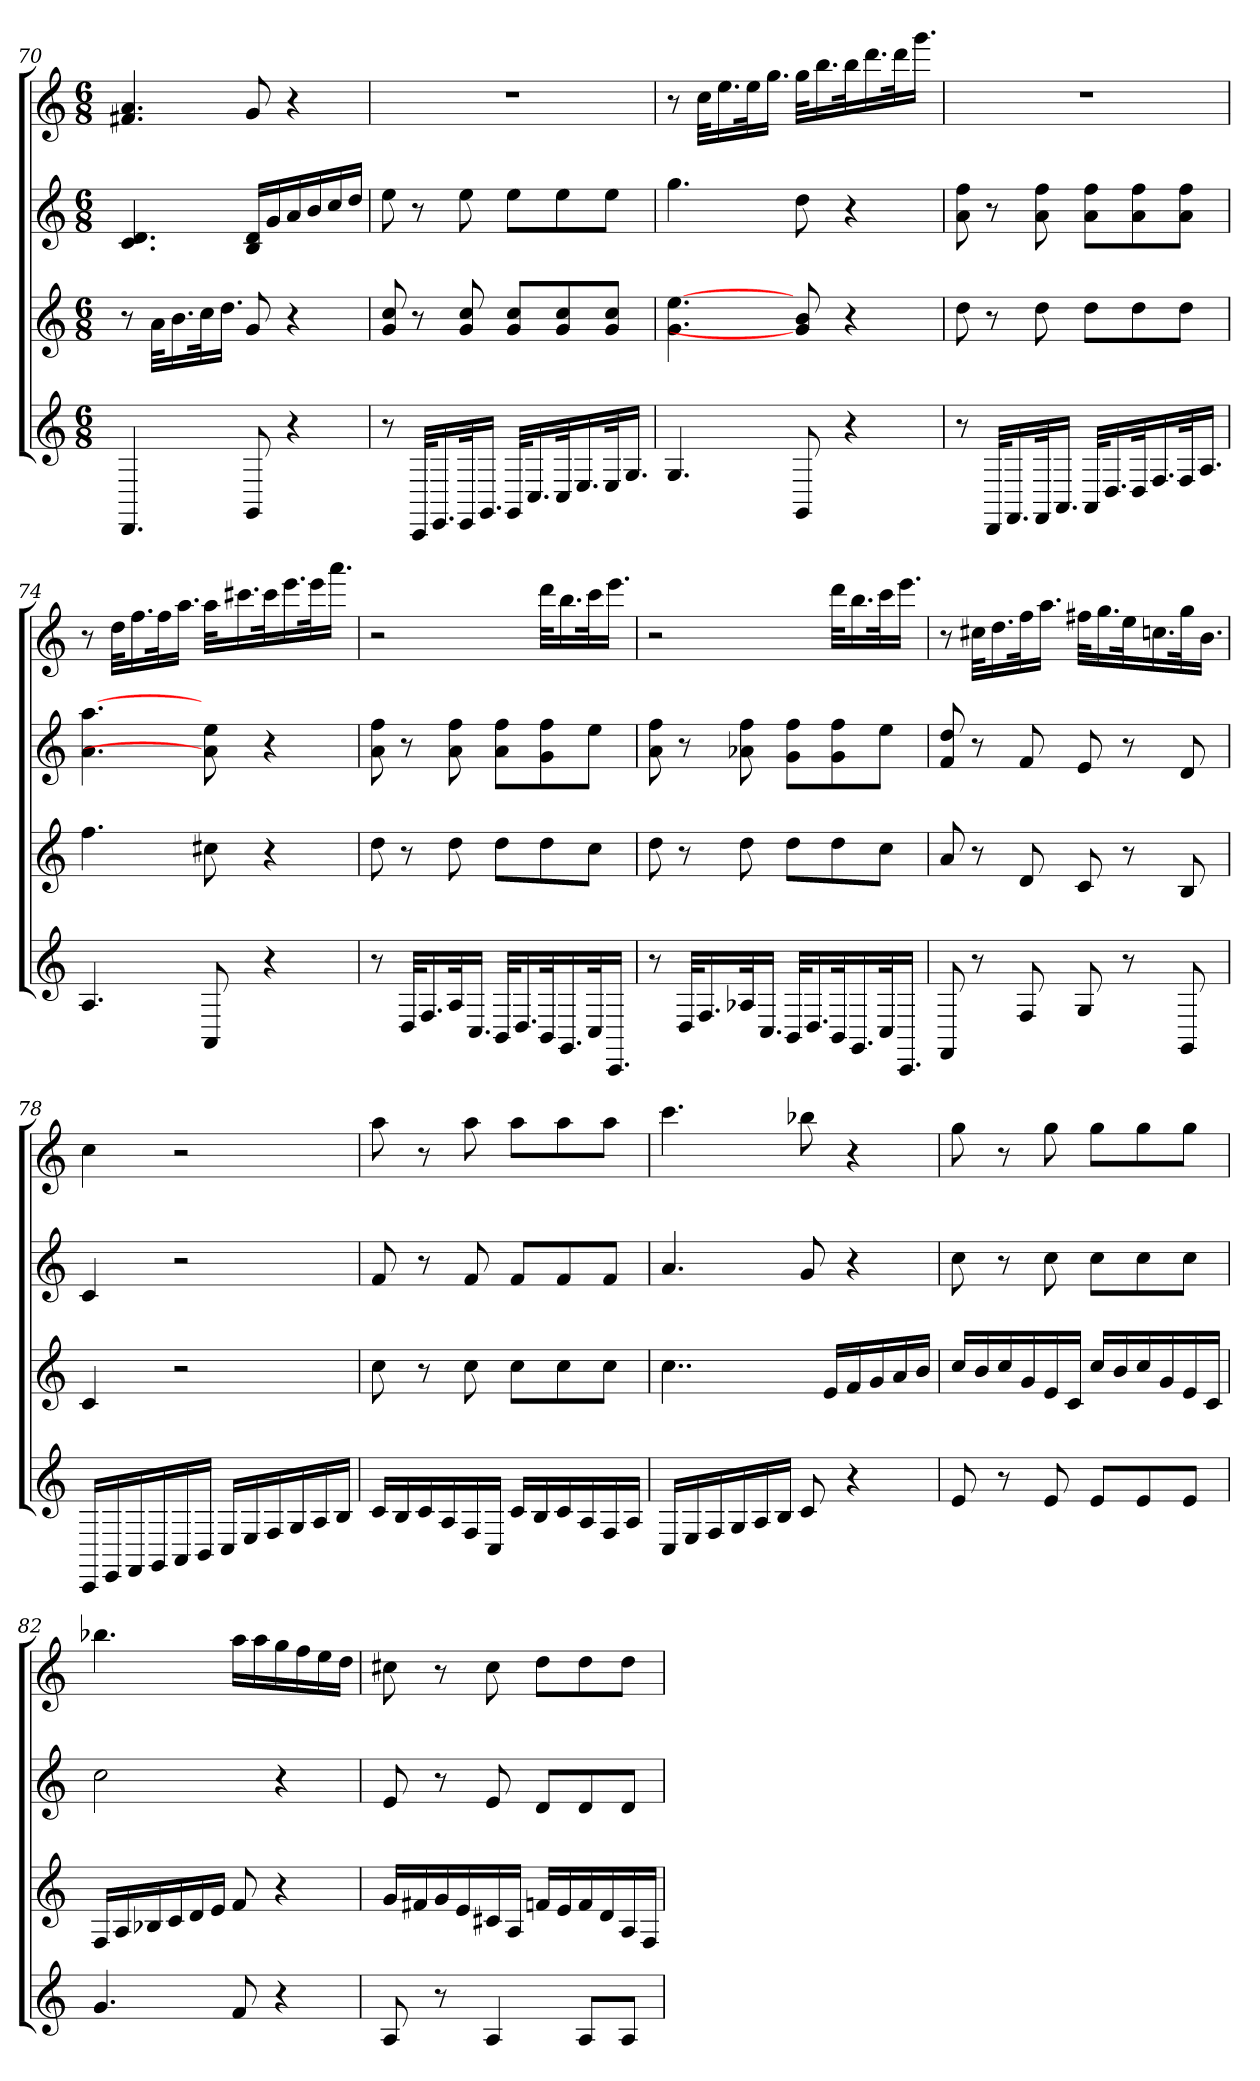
**kern	**kern	**kern	**kern
*part4	*part3	*part2	*part1
*staff4	*staff3	*staff2	*staff1
*k[]	*k[]	*k[]	*k[]
*C:	*C:	*C:	*C:
*M6/8	*M6/8	*M6/8	*M6/8
=70	=70	=70	=70
4.DD	8r	4.c 4.d	4.f#X 4.a
.	32aKLL	.	.
.	16.b	.	.
.	32ccK	.	.
.	16.ddJJ	.	.
8GG	8g	16B 16dLL	8g
.	.	16g	.
4r	4r	16a	4r
.	.	16b	.
.	.	16cc	.
.	.	16ddJJ	.
=71	=71	=71	=71
8r	8g 8cc	8ee	2.r
32CCKLL	8r	8r	.
16.EE	.	.	.
32EEK	8g 8cc	8ee	.
16.GGJJ	.	.	.
32GGKLL	8g 8ccL	8eeL	.
16.C	.	.	.
32CK	8g 8cc	8ee	.
16.E	.	.	.
32EK	8g 8ccJ	8eeJ	.
16.GJJ	.	.	.
=72	=72	=72	=72
4.G	4.g [4.ee	4.gg	8r
.	.	.	32ccKLL
.	.	.	16.ee
.	.	.	32eeK
.	.	.	16.ggJJ
8GG	8g] 8b	8dd	32ggKLL
.	.	.	16.bb
4r	4r	4r	32bbK
.	.	.	16.ddd
.	.	.	32dddK
.	.	.	16.gggJJ
=73	=73	=73	=73
8r	8dd	8a 8ff	2.r
32DDKLL	8r	8r	.
16.FF	.	.	.
32FFK	8dd	8a 8ff	.
16.AAJJ	.	.	.
32AAKLL	8ddL	8a 8ffL	.
16.D	.	.	.
32DK	8dd	8a 8ff	.
16.F	.	.	.
32FK	8ddJ	8a 8ffJ	.
16.AJJ	.	.	.
=74	=74	=74	=74
4.A	4.ff	4.a [4.aa	8r
.	.	.	32ddKLL
.	.	.	16.ff
.	.	.	32ffK
.	.	.	16.aaJJ
8AA	8cc#X	8a] 8ee	32aaKLL
.	.	.	16.ccc#X
4r	4r	4r	32ccc#K
.	.	.	16.eee
.	.	.	32eeeK
.	.	.	16.aaaJJ
=75	=75	=75	=75
8r	8dd	8a 8ff	2r
32DKLL	8r	8r	.
16.F	.	.	.
32AK	8dd	8a 8ff	.
16.CJJ	.	.	.
32BBKLL	8ddL	8a 8ffL	.
16.D	.	.	.
32BBK	8dd	8g 8ff	32dddKLL
16.GG	.	.	16.bb
32CK	8ccJ	8eeJ	32cccK
16.CCJJ	.	.	16.eeeJJ
=76	=76	=76	=76
8r	8dd	8a 8ff	2r
32DKLL	8r	8r	.
16.F	.	.	.
32A-XK	8dd	8a-X 8ff	.
16.CJJ	.	.	.
32BBKLL	8ddL	8g 8ffL	.
16.D	.	.	.
32BBK	8dd	8g 8ff	32dddKLL
16.GG	.	.	16.bb
32CK	8ccJ	8eeJ	32cccK
16.CCJJ	.	.	16.eeeJJ
=77	=77	=77	=77
8FF	8a	8f 8dd	8r
8r	8r	8r	32cc#XKLL
.	.	.	16.dd
8F	8d	8f	32ffK
.	.	.	16.aaJJ
8G	8c	8e	32ff#XKLL
.	.	.	16.gg
8r	8r	8r	32eeK
.	.	.	16.ccn
8GG	8B	8d	32ggK
.	.	.	16.bJJ
=78	=78	=78	=78
16CCLL	4c	4c	4cc
16EE	.	.	.
16FF	.	.	.
16GG	.	.	.
16AA	2r	2r	2r
16BBJJ	.	.	.
16CLL	.	.	.
16E	.	.	.
16F	.	.	.
16G	.	.	.
16A	.	.	.
16BJJ	.	.	.
=79	=79	=79	=79
16cLL	8cc	8f	8aa
16B	.	.	.
16c	8r	8r	8r
16A	.	.	.
16F	8cc	8f	8aa
16CJJ	.	.	.
16cLL	8ccL	8fL	8aaL
16B	.	.	.
16c	8cc	8f	8aa
16A	.	.	.
16F	8ccJ	8fJ	8aaJ
16AJJ	.	.	.
=80	=80	=80	=80
16CLL	4..cc	4.a	4.ccc
16E	.	.	.
16F	.	.	.
16G	.	.	.
16A	.	.	.
16BJJ	.	.	.
8c	.	8g	8bb-X
.	16eLL	.	.
4r	16f	4r	4r
.	16g	.	.
.	16a	.	.
.	16bJJ	.	.
=81	=81	=81	=81
8e	16ccLL	8cc	8gg
.	16b	.	.
8r	16cc	8r	8r
.	16g	.	.
8e	16e	8cc	8gg
.	16cJJ	.	.
8eL	16ccLL	8ccL	8ggL
.	16b	.	.
8e	16cc	8cc	8gg
.	16g	.	.
8eJ	16e	8ccJ	8ggJ
.	16cJJ	.	.
=82	=82	=82	=82
4.g	16FLL	2cc	4.bb-X
.	16A	.	.
.	16B-X	.	.
.	16c	.	.
.	16d	.	.
.	16eJJ	.	.
8f	8f	.	16aaLL
.	.	.	16aa
4r	4r	4r	16gg
.	.	.	16ff
.	.	.	16ee
.	.	.	16ddJJ
=83	=83	=83	=83
8A	16gLL	8e	8cc#X
.	16f#X	.	.
8r	16g	8r	8r
.	16e	.	.
4A	16c#X	8e	8cc#
.	16AJJ	.	.
.	16fnLL	8dL	8ddL
.	16e	.	.
8AL	16f	8d	8dd
.	16d	.	.
8AJ	16A	8dJ	8ddJ
.	16FJJ	.	.
=	=	=	=
*-	*-	*-	*-
